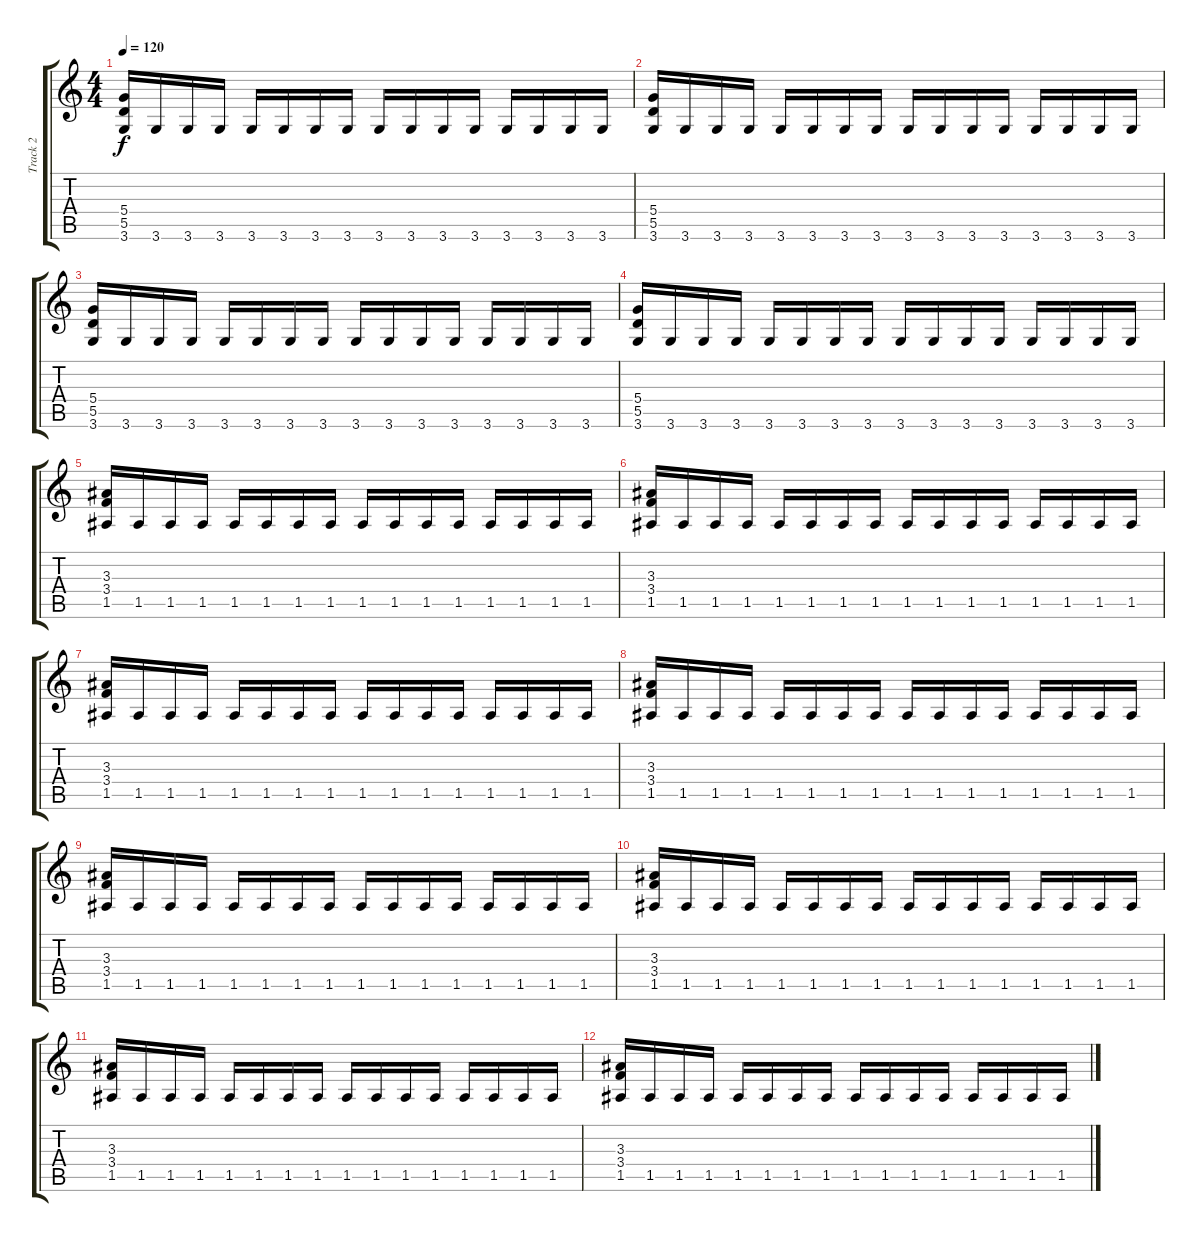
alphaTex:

\track ("Track 2" "Track 2") {instrument distortionguitar}
\staff {score tabs}
\tuning (E4 B3 G3 D3 A2 E2) {hide}
\ts (4 4)
\tempo 120
\clef g2
\ks c
(5.4 5.5 3.6).16{dy f} 3.6.16 3.6.16 3.6.16 3.6.16 3.6.16 3.6.16 3.6.16 3.6.16 3.6.16 3.6.16 3.6.16 3.6.16 3.6.16 3.6.16 3.6.16 |
(5.4 5.5 3.6).16 3.6.16 3.6.16 3.6.16 3.6.16 3.6.16 3.6.16 3.6.16 3.6.16 3.6.16 3.6.16 3.6.16 3.6.16 3.6.16 3.6.16 3.6.16 |
(5.4 5.5 3.6).16 3.6.16 3.6.16 3.6.16 3.6.16 3.6.16 3.6.16 3.6.16 3.6.16 3.6.16 3.6.16 3.6.16 3.6.16 3.6.16 3.6.16 3.6.16 |
(5.4 5.5 3.6).16 3.6.16 3.6.16 3.6.16 3.6.16 3.6.16 3.6.16 3.6.16 3.6.16 3.6.16 3.6.16 3.6.16 3.6.16 3.6.16 3.6.16 3.6.16 |
(3.3 3.4 1.5).16 1.5.16 1.5.16 1.5.16 1.5.16 1.5.16 1.5.16 1.5.16 1.5.16 1.5.16 1.5.16 1.5.16 1.5.16 1.5.16 1.5.16 1.5.16 |
(3.3 3.4 1.5).16 1.5.16 1.5.16 1.5.16 1.5.16 1.5.16 1.5.16 1.5.16 1.5.16 1.5.16 1.5.16 1.5.16 1.5.16 1.5.16 1.5.16 1.5.16 |
(3.3 3.4 1.5).16 1.5.16 1.5.16 1.5.16 1.5.16 1.5.16 1.5.16 1.5.16 1.5.16 1.5.16 1.5.16 1.5.16 1.5.16 1.5.16 1.5.16 1.5.16 |
(3.3 3.4 1.5).16 1.5.16 1.5.16 1.5.16 1.5.16 1.5.16 1.5.16 1.5.16 1.5.16 1.5.16 1.5.16 1.5.16 1.5.16 1.5.16 1.5.16 1.5.16 |
(3.3 3.4 1.5).16 1.5.16 1.5.16 1.5.16 1.5.16 1.5.16 1.5.16 1.5.16 1.5.16 1.5.16 1.5.16 1.5.16 1.5.16 1.5.16 1.5.16 1.5.16 |
(3.3 3.4 1.5).16 1.5.16 1.5.16 1.5.16 1.5.16 1.5.16 1.5.16 1.5.16 1.5.16 1.5.16 1.5.16 1.5.16 1.5.16 1.5.16 1.5.16 1.5.16 |
(3.3 3.4 1.5).16 1.5.16 1.5.16 1.5.16 1.5.16 1.5.16 1.5.16 1.5.16 1.5.16 1.5.16 1.5.16 1.5.16 1.5.16 1.5.16 1.5.16 1.5.16 |
(3.3 3.4 1.5).16 1.5.16 1.5.16 1.5.16 1.5.16 1.5.16 1.5.16 1.5.16 1.5.16 1.5.16 1.5.16 1.5.16 1.5.16 1.5.16 1.5.16 1.5.16
